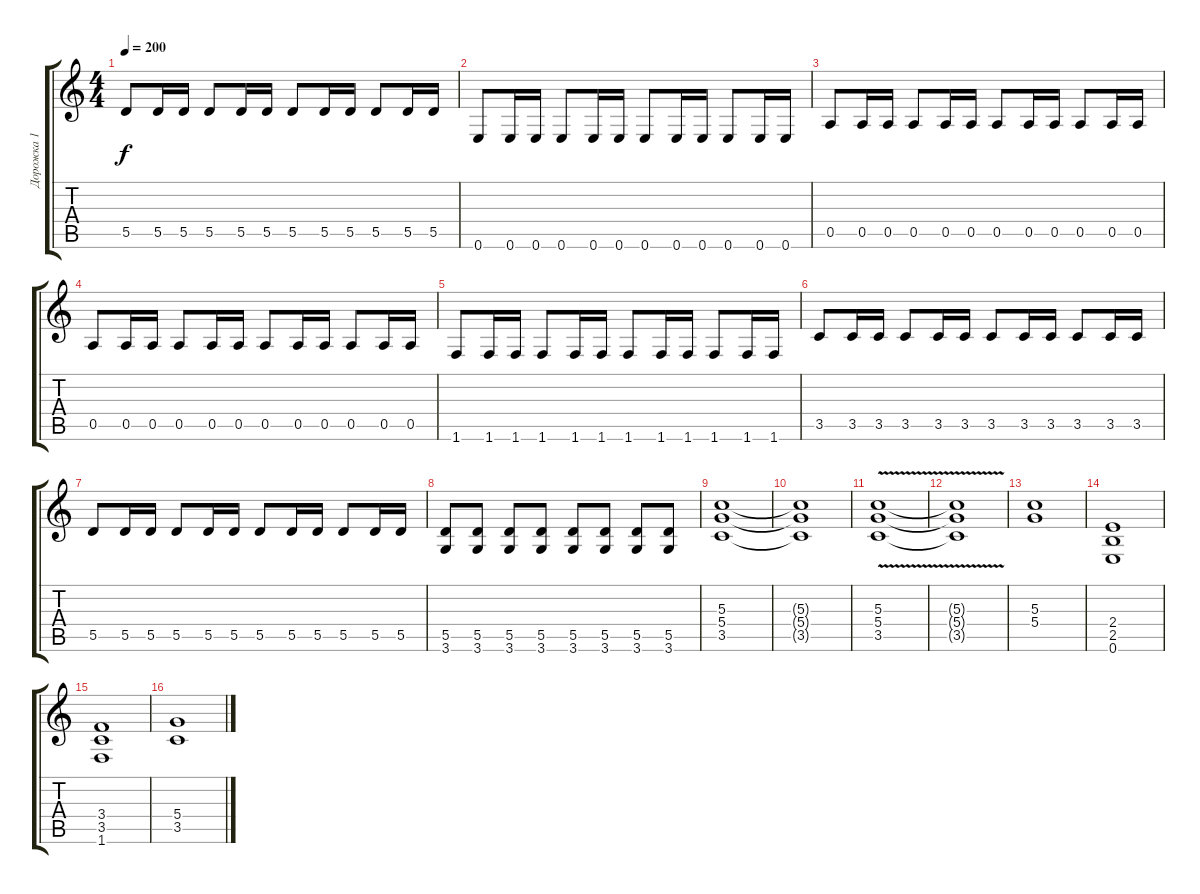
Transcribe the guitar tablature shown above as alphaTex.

\track ("Дорожка 1" "Дорожка 1") {instrument distortionguitar}
\staff {score tabs}
\tuning (E4 B3 G3 D3 A2 E2) {hide}
\ts (4 4)
\tempo 200
\clef g2
\ks c
5.5.8{dy f} 5.5.16 5.5.16 5.5.8 5.5.16 5.5.16 5.5.8 5.5.16 5.5.16 5.5.8 5.5.16 5.5.16 |
0.6.8 0.6.16 0.6.16 0.6.8 0.6.16 0.6.16 0.6.8 0.6.16 0.6.16 0.6.8 0.6.16 0.6.16 |
0.5.8 0.5.16 0.5.16 0.5.8 0.5.16 0.5.16 0.5.8 0.5.16 0.5.16 0.5.8 0.5.16 0.5.16 |
0.5.8 0.5.16 0.5.16 0.5.8 0.5.16 0.5.16 0.5.8 0.5.16 0.5.16 0.5.8 0.5.16 0.5.16 |
1.6.8 1.6.16 1.6.16 1.6.8 1.6.16 1.6.16 1.6.8 1.6.16 1.6.16 1.6.8 1.6.16 1.6.16 |
3.5.8 3.5.16 3.5.16 3.5.8 3.5.16 3.5.16 3.5.8 3.5.16 3.5.16 3.5.8 3.5.16 3.5.16 |
5.5.8 5.5.16 5.5.16 5.5.8 5.5.16 5.5.16 5.5.8 5.5.16 5.5.16 5.5.8 5.5.16 5.5.16 |
(5.5 3.6).8 (5.5 3.6).8 (5.5 3.6).8 (5.5 3.6).8 (5.5 3.6).8 (5.5 3.6).8 (5.5 3.6).8 (5.5 3.6).8 |
(5.3 5.4 3.5).1 |
(5.3{t} 5.4{t} 3.5{t}).1 |
(5.3 5.4 3.5{v}).1 |
(5.3{t} 5.4{t} 3.5{t}).1 |
(5.3 5.4).1 |
(2.4 2.5 0.6).1 |
(3.4 3.5 1.6).1 |
(5.4 3.5).1
